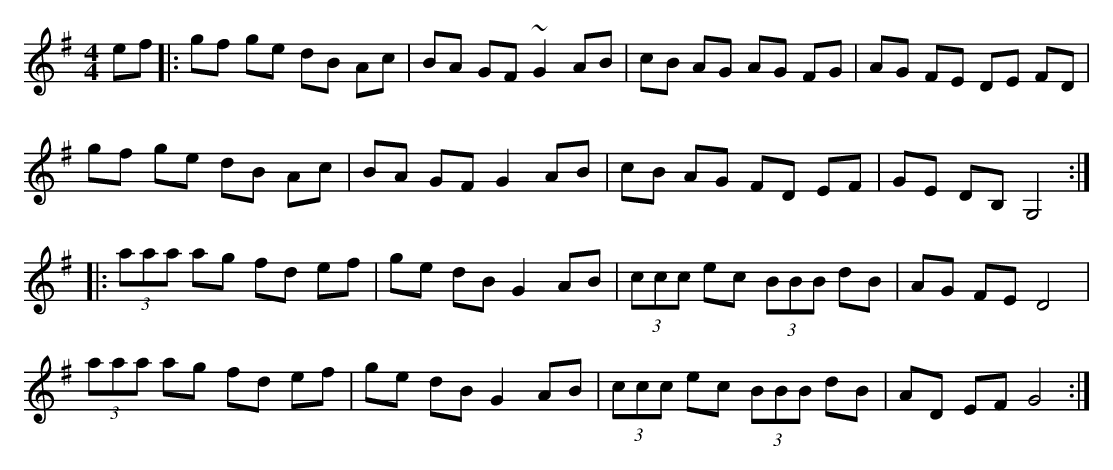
X:1
M:4/4
K:G
ef|:gf ge dB Ac|BA GF ~G2 AB|cB AG AG FG|AG FE DE FD|
gf ge dB Ac|BA GF G2 AB|cB AG FD EF|GE DB, G,4:|
|:(3aaa ag fd ef|ge dB G2 AB|(3ccc ec (3BBB dB|AG FE D4|
(3aaa ag fd ef|ge dB G2 AB|(3ccc ec (3BBB dB|AD EF G4:|
